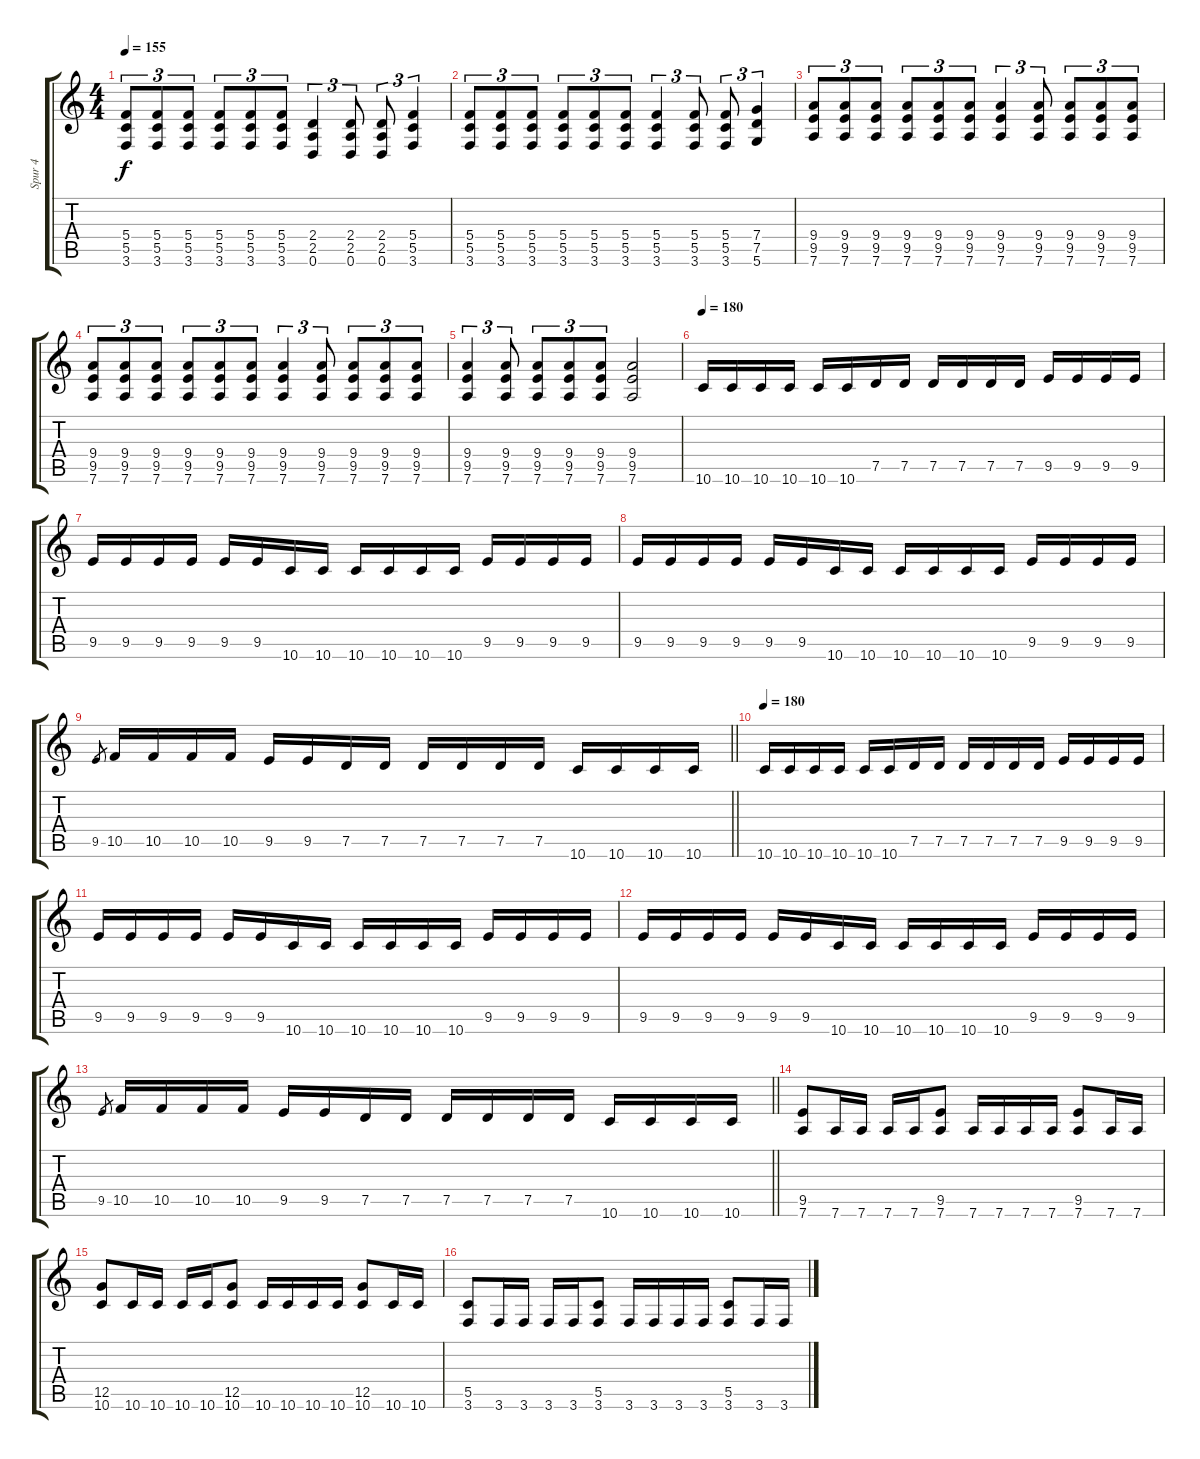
\track ("Spur 4" "Spur 4") {instrument distortionguitar}
\staff {score tabs}
\tuning (D4 A3 F3 C3 G2 D2) {hide}
\ts (4 4)
\tempo 155
\clef g2
\ks c
(5.4 5.5 3.6).8{tu (3 2) dy f} (5.4 5.5 3.6).8{tu (3 2)} (5.4 5.5 3.6).8{tu (3 2)} (5.4 5.5 3.6).8{tu (3 2)} (5.4 5.5 3.6).8{tu (3 2)} (5.4 5.5 3.6).8{tu (3 2)} (2.4 2.5 0.6).4{tu (3 2)} (2.4 2.5 0.6).8{tu (3 2)} (2.4 2.5 0.6).8{tu (3 2)} (5.4 5.5 3.6).4{tu (3 2)} |
(5.4 5.5 3.6).8{tu (3 2)} (5.4 5.5 3.6).8{tu (3 2)} (5.4 5.5 3.6).8{tu (3 2)} (5.4 5.5 3.6).8{tu (3 2)} (5.4 5.5 3.6).8{tu (3 2)} (5.4 5.5 3.6).8{tu (3 2)} (5.4 5.5 3.6).4{tu (3 2)} (5.4 5.5 3.6).8{tu (3 2)} (5.4 5.5 3.6).8{tu (3 2)} (7.4 7.5 5.6).4{tu (3 2)} |
(9.4 9.5 7.6).8{tu (3 2)} (9.4 9.5 7.6).8{tu (3 2)} (9.4 9.5 7.6).8{tu (3 2)} (9.4 9.5 7.6).8{tu (3 2)} (9.4 9.5 7.6).8{tu (3 2)} (9.4 9.5 7.6).8{tu (3 2)} (9.4 9.5 7.6).4{tu (3 2)} (9.4 9.5 7.6).8{tu (3 2)} (9.4 9.5 7.6).8{tu (3 2)} (9.4 9.5 7.6).8{tu (3 2)} (9.4 9.5 7.6).8{tu (3 2)} |
(9.4 9.5 7.6).8{tu (3 2)} (9.4 9.5 7.6).8{tu (3 2)} (9.4 9.5 7.6).8{tu (3 2)} (9.4 9.5 7.6).8{tu (3 2)} (9.4 9.5 7.6).8{tu (3 2)} (9.4 9.5 7.6).8{tu (3 2)} (9.4 9.5 7.6).4{tu (3 2)} (9.4 9.5 7.6).8{tu (3 2)} (9.4 9.5 7.6).8{tu (3 2)} (9.4 9.5 7.6).8{tu (3 2)} (9.4 9.5 7.6).8{tu (3 2)} |
(9.4 9.5 7.6).4{tu (3 2)} (9.4 9.5 7.6).8{tu (3 2)} (9.4 9.5 7.6).8{tu (3 2)} (9.4 9.5 7.6).8{tu (3 2)} (9.4 9.5 7.6).8{tu (3 2)} (9.4 9.5 7.6).2 |
\tempo 180
10.6.16 10.6.16 10.6.16 10.6.16 10.6.16 10.6.16 7.5.16 7.5.16 7.5.16 7.5.16 7.5.16 7.5.16 9.5.16 9.5.16 9.5.16 9.5.16 |
9.5.16 9.5.16 9.5.16 9.5.16 9.5.16 9.5.16 10.6.16 10.6.16 10.6.16 10.6.16 10.6.16 10.6.16 9.5.16 9.5.16 9.5.16 9.5.16 |
9.5.16 9.5.16 9.5.16 9.5.16 9.5.16 9.5.16 10.6.16 10.6.16 10.6.16 10.6.16 10.6.16 10.6.16 9.5.16 9.5.16 9.5.16 9.5.16 |
\barLineRight lightlight
9.5.8{gr} 10.5.16 10.5.16 10.5.16 10.5.16 9.5.16 9.5.16 7.5.16 7.5.16 7.5.16 7.5.16 7.5.16 7.5.16 10.6.16 10.6.16 10.6.16 10.6.16 |
\tempo 180
10.6.16 10.6.16 10.6.16 10.6.16 10.6.16 10.6.16 7.5.16 7.5.16 7.5.16 7.5.16 7.5.16 7.5.16 9.5.16 9.5.16 9.5.16 9.5.16 |
9.5.16 9.5.16 9.5.16 9.5.16 9.5.16 9.5.16 10.6.16 10.6.16 10.6.16 10.6.16 10.6.16 10.6.16 9.5.16 9.5.16 9.5.16 9.5.16 |
9.5.16 9.5.16 9.5.16 9.5.16 9.5.16 9.5.16 10.6.16 10.6.16 10.6.16 10.6.16 10.6.16 10.6.16 9.5.16 9.5.16 9.5.16 9.5.16 |
\barLineRight lightlight
9.5.8{gr} 10.5.16 10.5.16 10.5.16 10.5.16 9.5.16 9.5.16 7.5.16 7.5.16 7.5.16 7.5.16 7.5.16 7.5.16 10.6.16 10.6.16 10.6.16 10.6.16 |
(9.5 7.6).8 7.6.16 7.6.16 7.6.16 7.6.16 (9.5 7.6).8 7.6.16 7.6.16 7.6.16 7.6.16 (9.5 7.6).8 7.6.16 7.6.16 |
(12.5 10.6).8 10.6.16 10.6.16 10.6.16 10.6.16 (12.5 10.6).8 10.6.16 10.6.16 10.6.16 10.6.16 (12.5 10.6).8 10.6.16 10.6.16 |
(5.5 3.6).8 3.6.16 3.6.16 3.6.16 3.6.16 (5.5 3.6).8 3.6.16 3.6.16 3.6.16 3.6.16 (5.5 3.6).8 3.6.16 3.6.16
